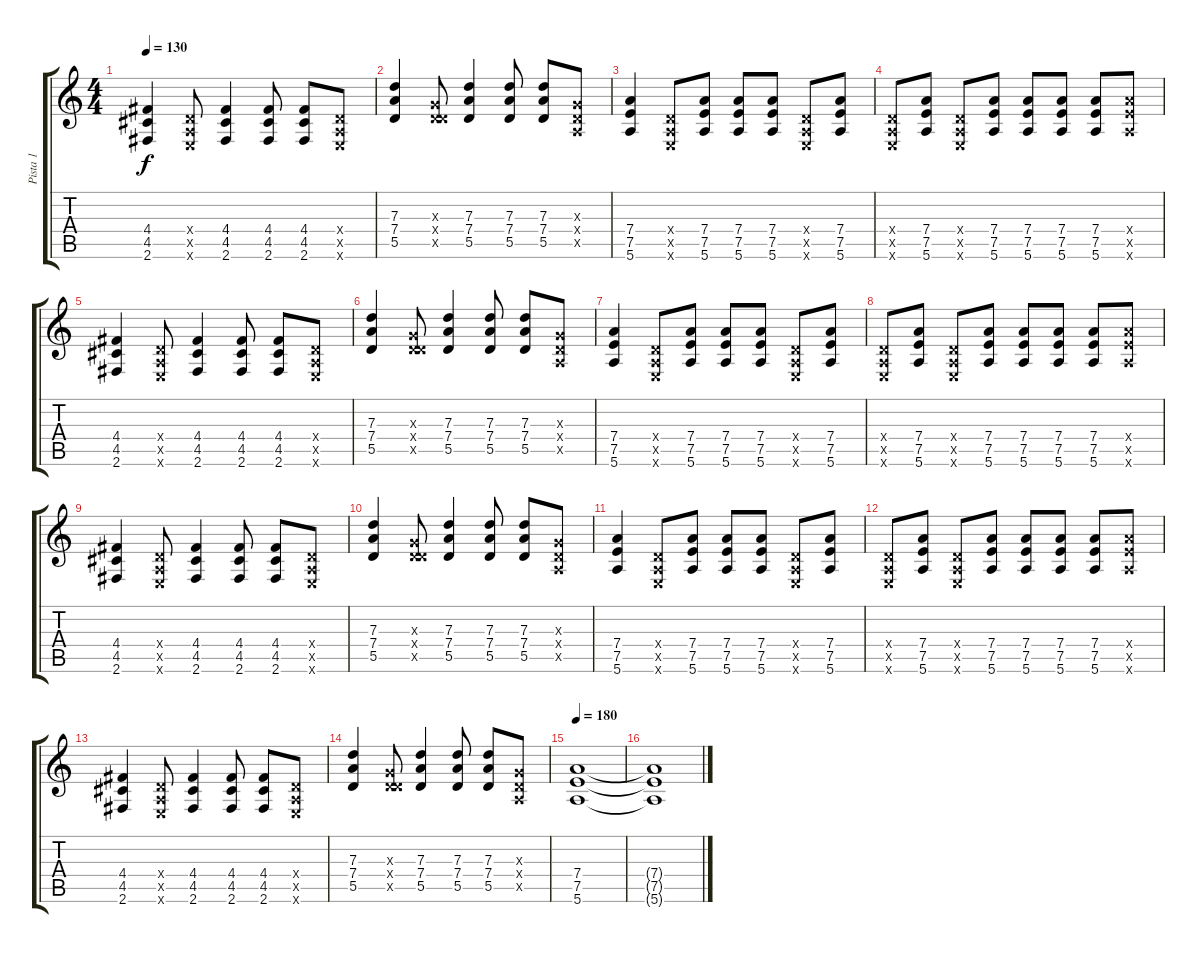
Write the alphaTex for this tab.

\track ("Pista 1" "Pista 1") {instrument distortionguitar}
\staff {score tabs}
\tuning (E4 B3 G3 D3 A2 E2) {hide}
\ts (4 4)
\tempo 130
\clef g2
\ks c
(4.4 4.5 2.6).4{dy f} (0.4{x} 0.5{x} 0.6{x}).8 (4.4 4.5 2.6).4 (4.4 4.5 2.6).8 (4.4 4.5 2.6).8 (0.4{x} 0.5{x} 0.6{x}).8 |
(7.3 7.4 5.5).4 (0.3{x} 0.4{x} 5.5{x}).8 (7.3 7.4 5.5).4 (7.3 7.4 5.5).8 (7.3 7.4 5.5).8 (0.3{x} 0.4{x} 0.5{x}).8 |
(7.4 7.5 5.6).4 (0.4{x} 0.5{x} 0.6{x}).8 (7.4 7.5 5.6).8 (7.4 7.5 5.6).8 (7.4 7.5 5.6).8 (0.4{x} 0.5{x} 0.6{x}).8 (7.4 7.5 5.6).8 |
(0.4{x} 0.5{x} 0.6{x}).8 (7.4 7.5 5.6).8 (0.4{x} 0.5{x} 0.6{x}).8 (7.4 7.5 5.6).8 (7.4 7.5 5.6).8 (7.4 7.5 5.6).8 (7.4 7.5 5.6).8 (7.4{x} 7.5{x} 5.6{x}).8 |
(4.4 4.5 2.6).4 (0.4{x} 0.5{x} 0.6{x}).8 (4.4 4.5 2.6).4 (4.4 4.5 2.6).8 (4.4 4.5 2.6).8 (0.4{x} 0.5{x} 0.6{x}).8 |
(7.3 7.4 5.5).4 (0.3{x} 0.4{x} 5.5{x}).8 (7.3 7.4 5.5).4 (7.3 7.4 5.5).8 (7.3 7.4 5.5).8 (0.3{x} 0.4{x} 0.5{x}).8 |
(7.4 7.5 5.6).4 (0.4{x} 0.5{x} 0.6{x}).8 (7.4 7.5 5.6).8 (7.4 7.5 5.6).8 (7.4 7.5 5.6).8 (0.4{x} 0.5{x} 0.6{x}).8 (7.4 7.5 5.6).8 |
(0.4{x} 0.5{x} 0.6{x}).8 (7.4 7.5 5.6).8 (0.4{x} 0.5{x} 0.6{x}).8 (7.4 7.5 5.6).8 (7.4 7.5 5.6).8 (7.4 7.5 5.6).8 (7.4 7.5 5.6).8 (7.4{x} 7.5{x} 5.6{x}).8 |
(4.4 4.5 2.6).4 (0.4{x} 0.5{x} 0.6{x}).8 (4.4 4.5 2.6).4 (4.4 4.5 2.6).8 (4.4 4.5 2.6).8 (0.4{x} 0.5{x} 0.6{x}).8 |
(7.3 7.4 5.5).4 (0.3{x} 0.4{x} 5.5{x}).8 (7.3 7.4 5.5).4 (7.3 7.4 5.5).8 (7.3 7.4 5.5).8 (0.3{x} 0.4{x} 0.5{x}).8 |
(7.4 7.5 5.6).4 (0.4{x} 0.5{x} 0.6{x}).8 (7.4 7.5 5.6).8 (7.4 7.5 5.6).8 (7.4 7.5 5.6).8 (0.4{x} 0.5{x} 0.6{x}).8 (7.4 7.5 5.6).8 |
(0.4{x} 0.5{x} 0.6{x}).8 (7.4 7.5 5.6).8 (0.4{x} 0.5{x} 0.6{x}).8 (7.4 7.5 5.6).8 (7.4 7.5 5.6).8 (7.4 7.5 5.6).8 (7.4 7.5 5.6).8 (7.4{x} 7.5{x} 5.6{x}).8 |
(4.4 4.5 2.6).4 (0.4{x} 0.5{x} 0.6{x}).8 (4.4 4.5 2.6).4 (4.4 4.5 2.6).8 (4.4 4.5 2.6).8 (0.4{x} 0.5{x} 0.6{x}).8 |
(7.3 7.4 5.5).4 (0.3{x} 0.4{x} 5.5{x}).8 (7.3 7.4 5.5).4 (7.3 7.4 5.5).8 (7.3 7.4 5.5).8 (0.3{x} 0.4{x} 0.5{x}).8 |
\tempo 180
(7.4 7.5 5.6).1 |
(7.4{t} 7.5{t} 5.6{t}).1
